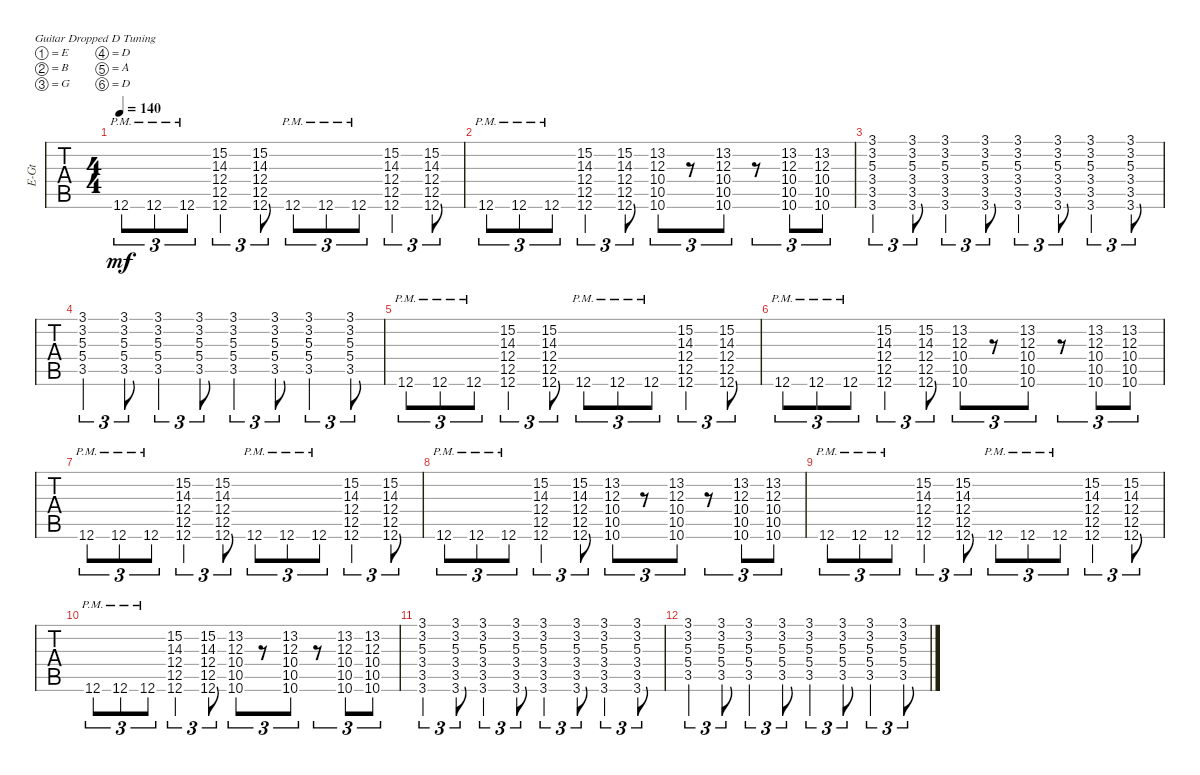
\defaultSystemsLayout 4
\bracketExtendMode groupsimilarinstruments
\multiBarRest
\otherSystemsTrackNameOrientation horizontal
\track ("David" "E-Gt") {instrument distortionguitar}
\staff {tabs}
\tuning (E4 B3 G3 D3 A2 D2)
\ts (4 4)
\tempo 140
\clef g2
\ks c
12.6{pm}.8{tu (3 2) dy mf} 12.6{pm}.8{tu (3 2)} 12.6{pm}.8{tu (3 2)} (12.6 12.5 12.4 14.3 15.2).4{tu (3 2)} (12.6 12.5 12.4 14.3 15.2).8{tu (3 2)} 12.6{pm}.8{tu (3 2)} 12.6{pm}.8{tu (3 2)} 12.6{pm}.8{tu (3 2)} (12.6 12.5 12.4 14.3 15.2).4{tu (3 2)} (12.6 12.5 12.4 14.3 15.2).8{tu (3 2)} |
12.6{pm}.8{tu (3 2)} 12.6{pm}.8{tu (3 2)} 12.6{pm}.8{tu (3 2)} (12.6 12.5 12.4 14.3 15.2).4{tu (3 2)} (12.6 12.5 12.4 14.3 15.2).8{tu (3 2)} (10.6 10.5 10.4 12.3 13.2).8{tu (3 2)} r.8{tu (3 2)} (10.6 10.5 10.4 12.3 13.2).8{tu (3 2)} r.8{tu (3 2)} (10.6 10.5 10.4 12.3 13.2).8{tu (3 2)} (10.6 10.5 10.4 12.3 13.2).8{tu (3 2)} |
(3.6 3.5 3.4 5.3 3.2 3.1).4{tu (3 2)} (3.6 3.5 3.4 5.3 3.2 3.1).8{tu (3 2)} (3.6 3.5 3.4 5.3 3.2 3.1).4{tu (3 2)} (3.6 3.5 3.4 5.3 3.2 3.1).8{tu (3 2)} (3.6 3.5 3.4 5.3 3.2 3.1).4{tu (3 2)} (3.6 3.5 3.4 5.3 3.2 3.1).8{tu (3 2)} (3.6 3.5 3.4 5.3 3.2 3.1).4{tu (3 2)} (3.6 3.5 3.4 5.3 3.2 3.1).8{tu (3 2)} |
(3.5 5.4 5.3 3.2 3.1).4{tu (3 2)} (3.5 5.4 5.3 3.2 3.1).8{tu (3 2)} (3.5 5.4 5.3 3.2 3.1).4{tu (3 2)} (3.5 5.4 5.3 3.2 3.1).8{tu (3 2)} (3.5 5.4 5.3 3.2 3.1).4{tu (3 2)} (3.5 5.4 5.3 3.2 3.1).8{tu (3 2)} (3.5 5.4 5.3 3.2 3.1).4{tu (3 2)} (3.5 5.4 5.3 3.2 3.1).8{tu (3 2)} |
12.6{pm}.8{tu (3 2)} 12.6{pm}.8{tu (3 2)} 12.6{pm}.8{tu (3 2)} (12.6 12.5 12.4 14.3 15.2).4{tu (3 2)} (12.6 12.5 12.4 14.3 15.2).8{tu (3 2)} 12.6{pm}.8{tu (3 2)} 12.6{pm}.8{tu (3 2)} 12.6{pm}.8{tu (3 2)} (12.6 12.5 12.4 14.3 15.2).4{tu (3 2)} (12.6 12.5 12.4 14.3 15.2).8{tu (3 2)} |
12.6{pm}.8{tu (3 2)} 12.6{pm}.8{tu (3 2)} 12.6{pm}.8{tu (3 2)} (12.6 12.5 12.4 14.3 15.2).4{tu (3 2)} (12.6 12.5 12.4 14.3 15.2).8{tu (3 2)} (10.6 10.5 10.4 12.3 13.2).8{tu (3 2)} r.8{tu (3 2)} (10.6 10.5 10.4 12.3 13.2).8{tu (3 2)} r.8{tu (3 2)} (10.6 10.5 10.4 12.3 13.2).8{tu (3 2)} (10.6 10.5 10.4 12.3 13.2).8{tu (3 2)} |
12.6{pm}.8{tu (3 2)} 12.6{pm}.8{tu (3 2)} 12.6{pm}.8{tu (3 2)} (12.6 12.5 12.4 14.3 15.2).4{tu (3 2)} (12.6 12.5 12.4 14.3 15.2).8{tu (3 2)} 12.6{pm}.8{tu (3 2)} 12.6{pm}.8{tu (3 2)} 12.6{pm}.8{tu (3 2)} (12.6 12.5 12.4 14.3 15.2).4{tu (3 2)} (12.6 12.5 12.4 14.3 15.2).8{tu (3 2)} |
12.6{pm}.8{tu (3 2)} 12.6{pm}.8{tu (3 2)} 12.6{pm}.8{tu (3 2)} (12.6 12.5 12.4 14.3 15.2).4{tu (3 2)} (12.6 12.5 12.4 14.3 15.2).8{tu (3 2)} (10.6 10.5 10.4 12.3 13.2).8{tu (3 2)} r.8{tu (3 2)} (10.6 10.5 10.4 12.3 13.2).8{tu (3 2)} r.8{tu (3 2)} (10.6 10.5 10.4 12.3 13.2).8{tu (3 2)} (10.6 10.5 10.4 12.3 13.2).8{tu (3 2)} |
12.6{pm}.8{tu (3 2)} 12.6{pm}.8{tu (3 2)} 12.6{pm}.8{tu (3 2)} (12.6 12.5 12.4 14.3 15.2).4{tu (3 2)} (12.6 12.5 12.4 14.3 15.2).8{tu (3 2)} 12.6{pm}.8{tu (3 2)} 12.6{pm}.8{tu (3 2)} 12.6{pm}.8{tu (3 2)} (12.6 12.5 12.4 14.3 15.2).4{tu (3 2)} (12.6 12.5 12.4 14.3 15.2).8{tu (3 2)} |
12.6{pm}.8{tu (3 2)} 12.6{pm}.8{tu (3 2)} 12.6{pm}.8{tu (3 2)} (12.6 12.5 12.4 14.3 15.2).4{tu (3 2)} (12.6 12.5 12.4 14.3 15.2).8{tu (3 2)} (10.6 10.5 10.4 12.3 13.2).8{tu (3 2)} r.8{tu (3 2)} (10.6 10.5 10.4 12.3 13.2).8{tu (3 2)} r.8{tu (3 2)} (10.6 10.5 10.4 12.3 13.2).8{tu (3 2)} (10.6 10.5 10.4 12.3 13.2).8{tu (3 2)} |
(3.6 3.5 3.4 5.3 3.2 3.1).4{tu (3 2)} (3.6 3.5 3.4 5.3 3.2 3.1).8{tu (3 2)} (3.6 3.5 3.4 5.3 3.2 3.1).4{tu (3 2)} (3.6 3.5 3.4 5.3 3.2 3.1).8{tu (3 2)} (3.6 3.5 3.4 5.3 3.2 3.1).4{tu (3 2)} (3.6 3.5 3.4 5.3 3.2 3.1).8{tu (3 2)} (3.6 3.5 3.4 5.3 3.2 3.1).4{tu (3 2)} (3.6 3.5 3.4 5.3 3.2 3.1).8{tu (3 2)} |
(3.5 5.4 5.3 3.2 3.1).4{tu (3 2)} (3.5 5.4 5.3 3.2 3.1).8{tu (3 2)} (3.5 5.4 5.3 3.2 3.1).4{tu (3 2)} (3.5 5.4 5.3 3.2 3.1).8{tu (3 2)} (3.5 5.4 5.3 3.2 3.1).4{tu (3 2)} (3.5 5.4 5.3 3.2 3.1).8{tu (3 2)} (3.5 5.4 5.3 3.2 3.1).4{tu (3 2)} (3.5 5.4 5.3 3.2 3.1).8{tu (3 2)}
